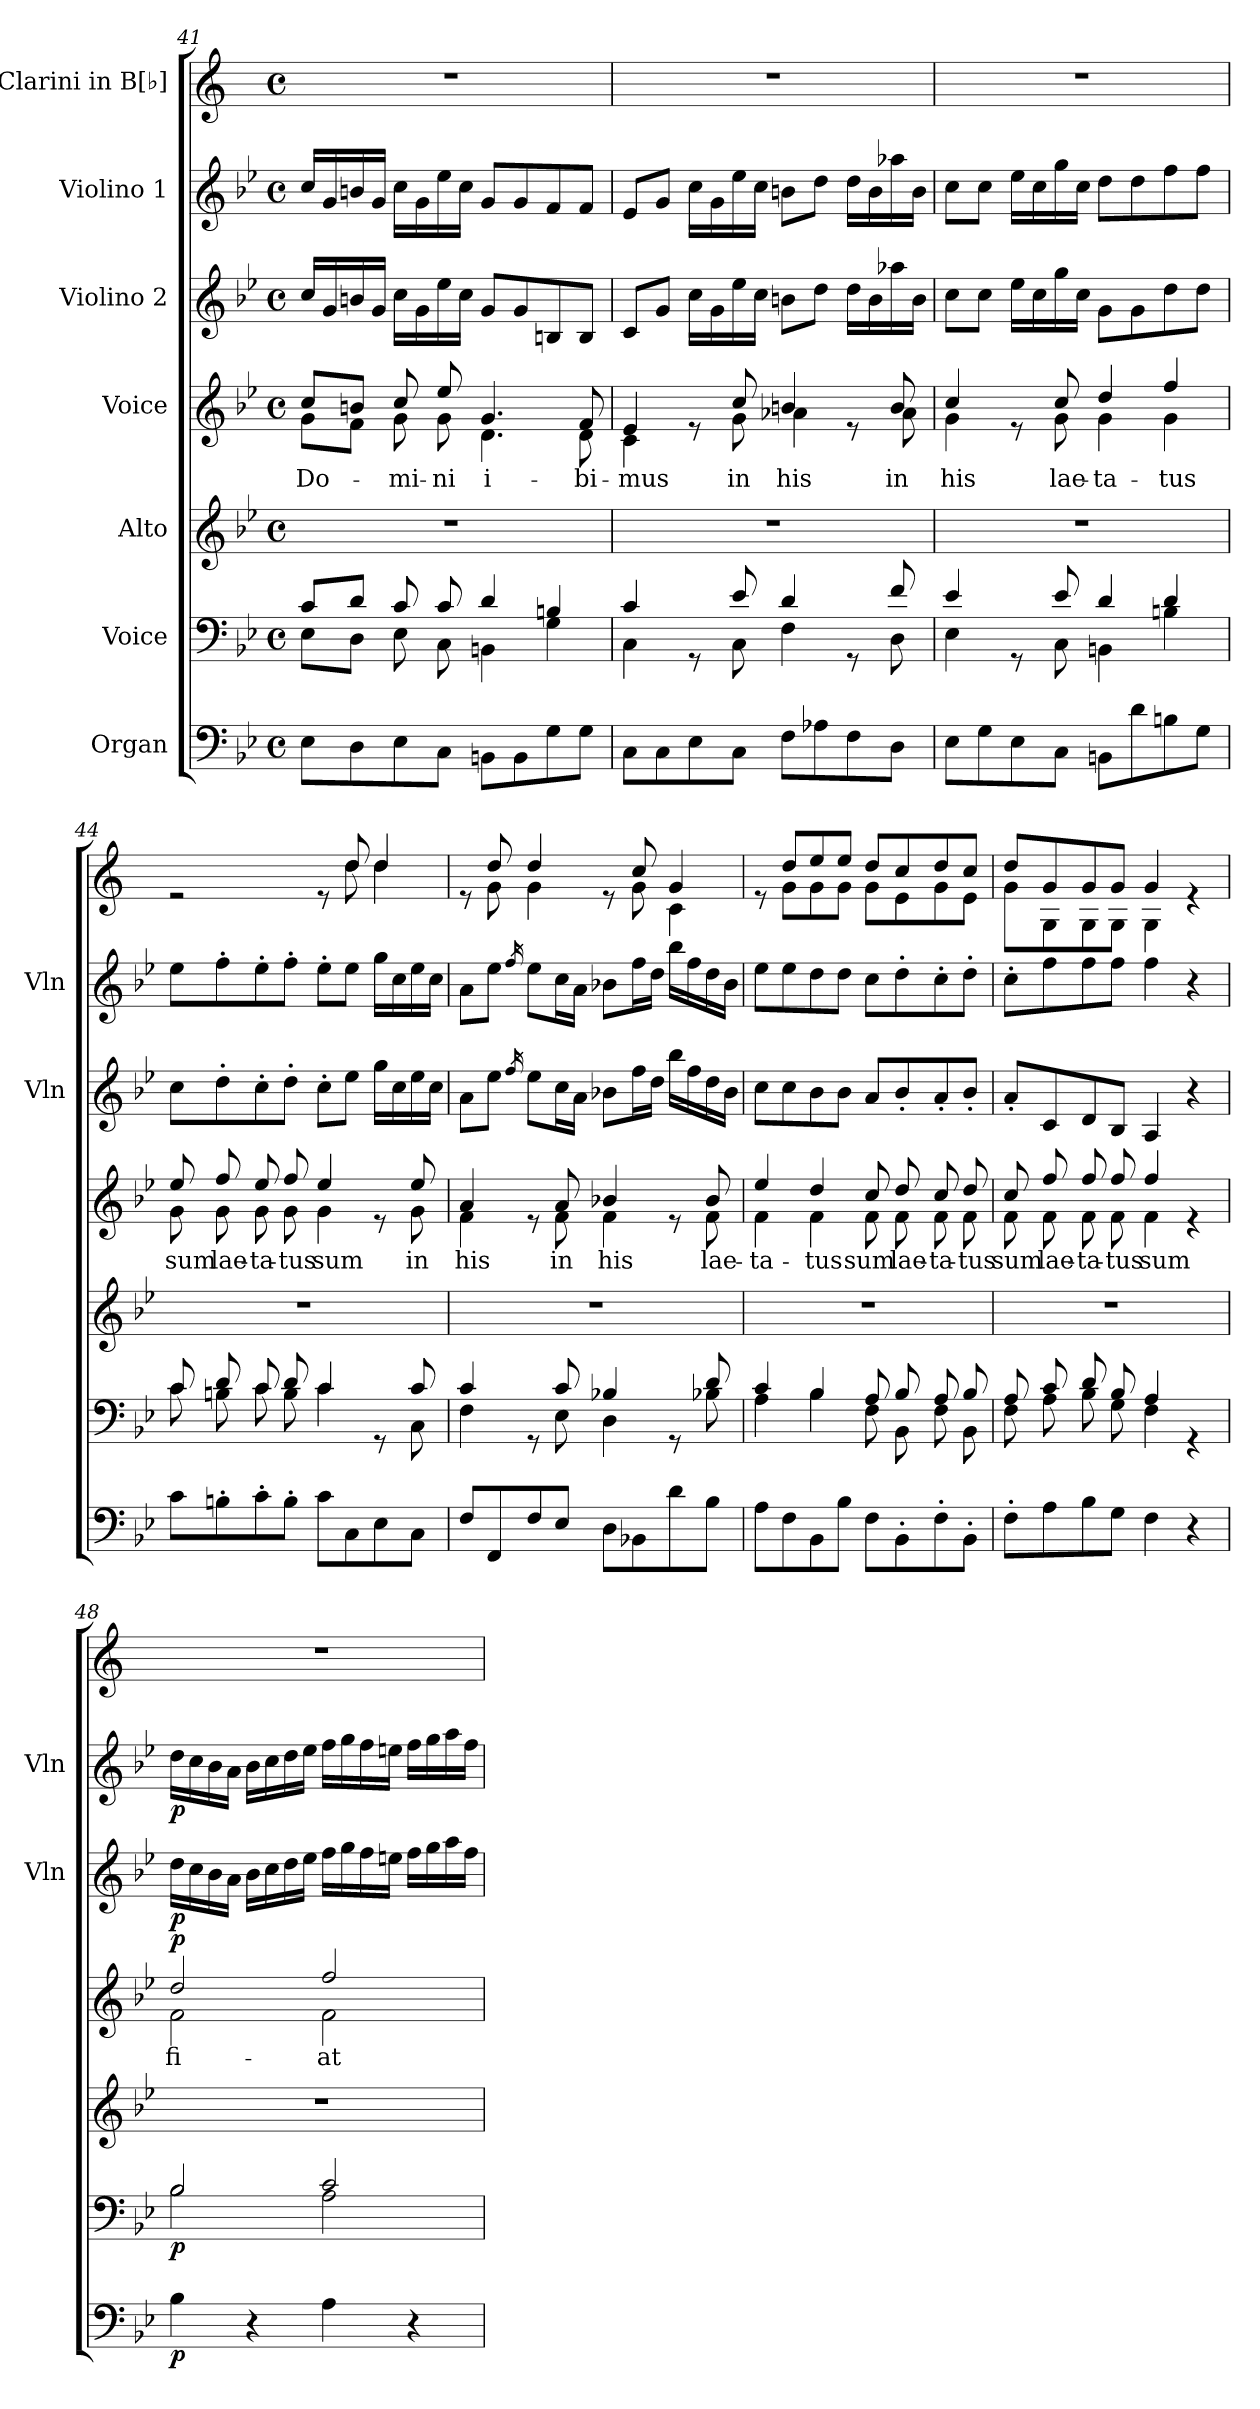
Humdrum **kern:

**kern	**dynam	**kern	**dynam	**kern	**kern	**text	**dynam	**kern	**dynam	**kern	**dynam	**kern
*part7	*part7	*part6	*part6	*part5	*part4	*part4	*part4	*part3	*part3	*part2	*part2	*part1
*staff7	*staff7	*staff6	*staff6	*staff5	*staff4	*staff4	*staff4	*staff3	*staff3	*staff2	*staff2	*staff1
*I"Organ	*	*I"Voice	*	*I"Alto	*I"Voice	*	*	*I"Violino 2	*	*I"Violino 1	*	*I"Clarini in B[♭]
*	*	*	*	*	*	*	*	*I'Vln	*	*I'Vln	*	*
*clefF4	*	*clefF4	*	*clefG2	*clefG2	*	*	*clefG2	*	*clefG2	*	*clefG2
*	*	*	*	*	*	*	*	*	*	*	*	*ITrd1c2
*k[b-e-]	*	*k[b-e-]	*	*k[b-e-]	*k[b-e-]	*	*	*k[b-e-]	*	*k[b-e-]	*	*k[b-e-]
*M4/4	*	*M4/4	*	*M4/4	*M4/4	*	*	*M4/4	*	*M4/4	*	*M4/4
*met(c)	*	*met(c)	*	*met(c)	*met(c)	*	*	*met(c)	*	*met(c)	*	*met(c)
=41	=41	=41	=41	=41	=41	=41	=41	=41	=41	=41	=41	=41
*	*	*^	*	*	*	*	*	*	*	*	*	*
!	!	!	!	!	!	!	!LO:LY:b	!	!	!	!	!	!
*	*	*	*	*	*	*^	*	*	*	*	*	*	*
8E-\L	.	8c/L	8E-\L	.	1r	8cc/L	8g\L	Do-	.	16cc/LL	.	16cc/LL	.	1r
.	.	.	.	.	.	.	.	.	.	16g/	.	16g/	.	.
8D\	.	8d/J	8D\J	.	.	8bn/J	8f\J	.	.	16bn/	.	16bn/	.	.
.	.	.	.	.	.	.	.	.	.	16g/JJ	.	16g/JJ	.	.
!	!	!	!	!	!	!	!	!LO:LY:b	!	!	!	!	!	!
8E-\	.	8c/	8E-\	.	.	8cc/	8g\	-mi-	.	16cc\LL	.	16cc\LL	.	.
.	.	.	.	.	.	.	.	.	.	16g\	.	16g\	.	.
!	!	!	!	!	!	!	!	!LO:LY:b	!	!	!	!	!	!
8C\J	.	8c/	8C\	.	.	8ee-/	8g\	-ni	.	16ee-\	.	16ee-\	.	.
.	.	.	.	.	.	.	.	.	.	16cc\JJ	.	16cc\JJ	.	.
!	!	!	!	!	!	!	!	!LO:LY:b	!	!	!	!	!	!
8BBn\L	.	4d/	4BBn\	.	.	4.g/	4.d\	i-	.	8g/L	.	8g/L	.	.
8BB\	.	.	.	.	.	.	.	.	.	8g/	.	8g/	.	.
8G\	.	4Bn/	4G\	.	.	.	.	.	.	8Bn/	.	8f/	.	.
!	!	!	!	!	!	!	!	!LO:LY:b	!	!	!	!	!	!
8G\J	.	.	.	.	.	8f/	8d\	-bi-	.	8B/J	.	8f/J	.	.
!!LO:LB:g=z
=42	=42	=42	=42	=42	=42	=42	=42	=42	=42	=42	=42	=42	=42	=42
!	!	!	!	!	!	!	!	!LO:LY:b	!	!	!	!	!	!
8C\L	.	4c/	4C\	.	1r	4e-/	4c\	-mus	.	8c/L	.	8e-/L	.	1r
8C\	.	.	.	.	.	.	.	.	.	8g/J	.	8g/J	.	.
8E-\	.	8rGG	8ryy	.	.	8re	8ryy	.	.	16cc\LL	.	16cc\LL	.	.
.	.	.	.	.	.	.	.	.	.	16g\	.	16g\	.	.
!	!	!	!	!	!	!	!	!LO:LY:b	!	!	!	!	!	!
8C\J	.	8e-/	8C\	.	.	8cc/	8g\	in	.	16ee-\	.	16ee-\	.	.
.	.	.	.	.	.	.	.	.	.	16cc\JJ	.	16cc\JJ	.	.
!	!	!	!	!	!	!	!	!LO:LY:b	!	!	!	!	!	!
8F\L	.	4d/	4F\	.	.	4bn/	4a-X\	his	.	8bn\L	.	8bn\L	.	.
8A-X\	.	.	.	.	.	.	.	.	.	8dd\J	.	8dd\J	.	.
8F\	.	8rGG	8ryy	.	.	8re	8ryy	.	.	16dd\LL	.	16dd\LL	.	.
.	.	.	.	.	.	.	.	.	.	16b\	.	16b\	.	.
!	!	!	!	!	!	!	!	!LO:LY:b	!	!	!	!	!	!
8D\J	.	8f/	8D\	.	.	8b/	8a-\	in	.	16aa-X\	.	16aa-X\	.	.
.	.	.	.	.	.	.	.	.	.	16b\JJ	.	16b\JJ	.	.
=43	=43	=43	=43	=43	=43	=43	=43	=43	=43	=43	=43	=43	=43	=43
!	!	!	!	!	!	!	!	!LO:LY:b	!	!	!	!	!	!
8E-\L	.	4e-/	4E-\	.	1r	4cc/	4g\	his	.	8cc\L	.	8cc\L	.	1r
8G\	.	.	.	.	.	.	.	.	.	8cc\J	.	8cc\J	.	.
8E-\	.	8rGG	8ryy	.	.	8re	8ryy	.	.	16ee-\LL	.	16ee-\LL	.	.
.	.	.	.	.	.	.	.	.	.	16cc\	.	16cc\	.	.
!	!	!	!	!	!	!	!	!LO:LY:b	!	!	!	!	!	!
8C\J	.	8e-/	8C\	.	.	8cc/	8g\	lae-	.	16gg\	.	16gg\	.	.
.	.	.	.	.	.	.	.	.	.	16cc\JJ	.	16cc\JJ	.	.
!	!	!	!	!	!	!	!	!LO:LY:b	!	!	!	!	!	!
8BBn\L	.	4d/	4BBn\	.	.	4dd/	4g\	-ta-	.	8g\L	.	8dd\L	.	.
8d\	.	.	.	.	.	.	.	.	.	8g\	.	8dd\	.	.
!	!	!	!	!	!	!	!	!LO:LY:b	!	!	!	!	!	!
8Bn\	.	4d/	4Bn\	.	.	4ff/	4g\	-tus	.	8dd\	.	8ff\	.	.
8G\J	.	.	.	.	.	.	.	.	.	8dd\J	.	8ff\J	.	.
=44	=44	=44	=44	=44	=44	=44	=44	=44	=44	=44	=44	=44	=44	=44
!	!	!	!	!	!	!	!	!LO:LY:b	!	!	!	!	!	!
*	*	*	*	*	*	*	*	*	*	*	*	*	*	*^
8c\L	.	8c/	8c\	.	1r	8ee-/	8g\	sum	.	8cc\L	.	8ee-\L	.	2re	8ryy
!	!	!	!	!	!	!	!	!LO:LY:b	!	!	!	!	!	!	!
*	*	*	*	*	*	*	*	*	*	*	*	*	*	*v	*v
8Bn'\	.	8d/	8Bn\	.	.	8ff/	8g\	lae-	.	8dd'\	.	8ff'\	.	.
!	!	!	!	!	!	!	!	!LO:LY:b	!	!	!	!	!	!
8c'\	.	8c/	8c\	.	.	8ee-/	8g\	-ta-	.	8cc'\	.	8ee-'\	.	.
!	!	!	!	!	!	!	!	!LO:LY:b	!	!	!	!	!	!
8B'\J	.	8d/	8B\	.	.	8ff/	8g\	-tus	.	8dd'\J	.	8ff'\J	.	.
!	!	!	!	!	!	!	!	!LO:LY:b	!	!	!	!	!	!
8c\L	.	4c/	4c\	.	.	4ee-/	4g\	sum	.	8cc'\L	.	8ee-'\L	.	8re
*	*	*	*	*	*	*	*	*	*	*	*	*	*	*^
8C\	.	.	.	.	.	.	.	.	.	8ee-\J	.	8ee-\J	.	8cc/	8cc\
8E-\	.	8rGG	8ryy	.	.	8re	8ryy	.	.	16gg\LL	.	16gg\LL	.	4cc/	4cc\
.	.	.	.	.	.	.	.	.	.	16cc\	.	16cc\	.	.	.
!	!	!	!	!	!	!	!	!LO:LY:b	!	!	!	!	!	!	!
8C\J	.	8c/	8C\	.	.	8ee-/	8g\	in	.	16ee-\	.	16ee-\	.	.	.
.	.	.	.	.	.	.	.	.	.	16cc\JJ	.	16cc\JJ	.	.	.
=45	=45	=45	=45	=45	=45	=45	=45	=45	=45	=45	=45	=45	=45	=45	=45
!	!	!	!	!	!	!	!	!LO:LY:b	!	!	!	!	!	!	!
8F/L	.	4c/	4F\	.	1r	4a/	4f\	his	.	8a\L	.	8a\L	.	8re	8ryy
8FF/	.	.	.	.	.	.	.	.	.	8ee-\J	.	8ee-\J	.	8cc/	8f\
.	.	.	.	.	.	.	.	.	.	16qff/	.	16qff/	.	.	.
8F/	.	8rGG	8ryy	.	.	8re	8ryy	.	.	8ee-\L	.	8ee-\L	.	4cc/	4f\
!	!	!	!	!	!	!	!	!LO:LY:b	!	!	!	!	!	!	!
8E-/J	.	8c/	8E-\	.	.	8a/	8f\	in	.	16cc\L	.	16cc\L	.	.	.
.	.	.	.	.	.	.	.	.	.	16a\JJ	.	16a\JJ	.	.	.
!	!	!	!	!	!	!	!	!LO:LY:b	!	!	!	!	!	!	!
8D\L	.	4B-X/	4D\	.	.	4b-X/	4f\	his	.	8b-X\L	.	8b-X\L	.	8re	8ryy
8BB-X\	.	.	.	.	.	.	.	.	.	16ff\L	.	16ff\L	.	8b-/	8f\
.	.	.	.	.	.	.	.	.	.	16dd\JJ	.	16dd\JJ	.	.	.
8d\	.	8rGG	8ryy	.	.	8re	8ryy	.	.	16bb-\LL	.	16bb-\LL	.	4f/	4B-\
.	.	.	.	.	.	.	.	.	.	16ff\	.	16ff\	.	.	.
!	!	!	!	!	!	!	!	!LO:LY:b	!	!	!	!	!	!	!
8B-\J	.	8d/	8B-X\	.	.	8b-/	8f\	lae-	.	16dd\	.	16dd\	.	.	.
.	.	.	.	.	.	.	.	.	.	16b-\JJ	.	16b-\JJ	.	.	.
!!LO:PB:g=z	!!
=46	=46	=46	=46	=46	=46	=46	=46	=46	=46	=46	=46	=46	=46	=46	=46
!	!	!	!	!	!	!	!	!LO:LY:b	!	!	!	!	!	!	!
8A\L	.	4c/	4A\	.	1r	4ee-/	4f\	-ta-	.	8cc\L	.	8ee-\L	.	8re	8ryy
8F\	.	.	.	.	.	.	.	.	.	8cc\	.	8ee-\	.	8cc/L	8f\L
!	!	!	!	!	!	!	!	!LO:LY:b	!	!	!	!	!	!	!
8BB-\	.	4B-/	4B-\	.	.	4dd/	4f\	-tus	.	8b-\	.	8dd\	.	8dd/	8f\
8B-\J	.	.	.	.	.	.	.	.	.	8b-\J	.	8dd\J	.	8dd/J	8f\J
!	!	!	!	!	!	!	!	!LO:LY:b	!	!	!	!	!	!	!
8F\L	.	8A/	8F\	.	.	8cc/	8f\	sum	.	8a/L	.	8cc\L	.	8cc/L	8f\L
!	!	!	!	!	!	!	!	!LO:LY:b	!	!	!	!	!	!	!
8BB-'\	.	8B-/	8BB-\	.	.	8dd/	8f\	lae-	.	8b-'/	.	8dd'\	.	8b-/	8d\
!	!	!	!	!	!	!	!	!LO:LY:b	!	!	!	!	!	!	!
8F'\	.	8A/	8F\	.	.	8cc/	8f\	-ta-	.	8a'/	.	8cc'\	.	8cc/	8f\
!	!	!	!	!	!	!	!	!LO:LY:b	!	!	!	!	!	!	!
8BB-'\J	.	8B-/	8BB-\	.	.	8dd/	8f\	-tus	.	8b-'/J	.	8dd'\J	.	8b-/J	8d\J
=47	=47	=47	=47	=47	=47	=47	=47	=47	=47	=47	=47	=47	=47	=47	=47
!	!	!	!	!	!	!	!	!LO:LY:b	!	!	!	!	!	!	!
8F'\L	.	8A/	8F\	.	1r	8cc/	8f\	sum	.	8a'/L	.	8cc'\L	.	8cc/L	8f\L
!	!	!	!	!	!	!	!	!LO:LY:b	!	!	!	!	!	!	!
8A\	.	8c/	8A\	.	.	8ff/	8f\	lae-	.	8c/	.	8ff\	.	8f/	8F\
!	!	!	!	!	!	!	!	!LO:LY:b	!	!	!	!	!	!	!
8B-\	.	8d/	8B-\	.	.	8ff/	8f\	-ta-	.	8d/	.	8ff\	.	8f/	8F\
!	!	!	!	!	!	!	!	!LO:LY:b	!	!	!	!	!	!	!
8G\J	.	8B-/	8G\	.	.	8ff/	8f\	-tus	.	8B-/J	.	8ff\J	.	8f/J	8F\J
!	!	!	!	!	!	!	!	!LO:LY:b	!	!	!	!	!	!	!
4F\	.	4A/	4F\	.	.	4ff/	4f\	sum	.	4A/	.	4ff\	.	4f/	4F\
4r	.	4rGG	4ryy	.	.	4re	4ryy	.	.	4r	.	4r	.	4re	4ryy
=48	=48	=48	=48	=48	=48	=48	=48	=48	=48	=48	=48	=48	=48	=48	=48
!	!LO:DY:b	!	!	!LO:DY:b	!	!	!	!LO:LY:b	!LO:DY:b	!	!LO:DY:b	!	!LO:DY:b	!	!
*	*	*	*	*	*	*	*	*	*	*	*	*	*	*v	*v
4B-\	p	2B-/	2B-\	p	1r	2dd/	2f\	fi-	p	16dd\LL	p	16dd\LL	p	1r
.	.	.	.	.	.	.	.	.	.	16cc\	.	16cc\	.	.
.	.	.	.	.	.	.	.	.	.	16b-\	.	16b-\	.	.
.	.	.	.	.	.	.	.	.	.	16a\JJ	.	16a\JJ	.	.
4r	.	.	.	.	.	.	.	.	.	16b-\LL	.	16b-\LL	.	.
.	.	.	.	.	.	.	.	.	.	16cc\	.	16cc\	.	.
.	.	.	.	.	.	.	.	.	.	16dd\	.	16dd\	.	.
.	.	.	.	.	.	.	.	.	.	16ee-\JJ	.	16ee-\JJ	.	.
!	!	!	!	!	!	!	!	!LO:LY:b	!	!	!	!	!	!
4A\	.	2c/	2A\	.	.	2ff/	2f\	-at	.	16ff\LL	.	16ff\LL	.	.
.	.	.	.	.	.	.	.	.	.	16gg\	.	16gg\	.	.
.	.	.	.	.	.	.	.	.	.	16ff\	.	16ff\	.	.
.	.	.	.	.	.	.	.	.	.	16een\JJ	.	16een\JJ	.	.
4r	.	.	.	.	.	.	.	.	.	16ff\LL	.	16ff\LL	.	.
.	.	.	.	.	.	.	.	.	.	16gg\	.	16gg\	.	.
.	.	.	.	.	.	.	.	.	.	16aa\	.	16aa\	.	.
.	.	.	.	.	.	.	.	.	.	16ff\JJ	.	16ff\JJ	.	.
*	*	*v	*v	*	*	*v	*v	*	*	*	*	*	*	*
=	=	=	=	=	=	=	=	=	=	=	=	=
*-	*-	*-	*-	*-	*-	*-	*-	*-	*-	*-	*-	*-
